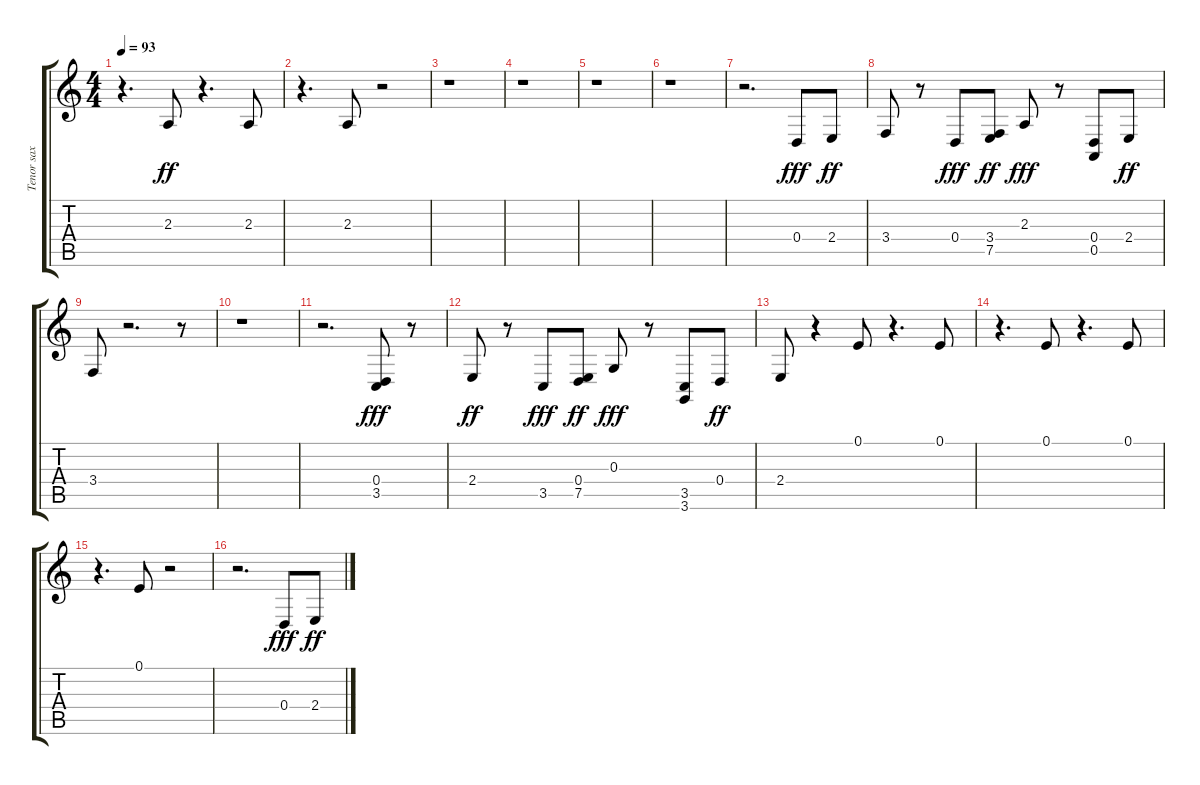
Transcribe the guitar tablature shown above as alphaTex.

\track ("Tenor sax" "Tenor sax") {instrument tenorsax}
\staff {score tabs}
\tuning (E4 B3 G3 D3 A2 E2) {hide}
\ts (4 4)
\tempo 93
\clef g2
\ks c
r.4{d dy ff} 2.3.8 r.4{d} 2.3.8 |
r.4{d} 2.3.8 r.2 |
r.1 |
r.1 |
r.1 |
r.1 |
r.2{d} 0.4.8{dy fff} 2.4.8{dy ff} |
3.4.8 r.8 0.4.8{dy fff} (3.4 7.5).8{dy ff} 2.3.8{dy fff} r.8 (0.4 0.5).8 2.4.8{dy ff} |
3.4.8 r.2{d} r.8 |
r.1 |
r.2{d} (0.4 3.5).8{dy fff} r.8 |
2.4.8{dy ff} r.8 3.5.8{dy fff} (0.4 7.5).8{dy ff} 0.3.8{dy fff} r.8 (3.5 3.6).8 0.4.8{dy ff} |
2.4.8 r.4 0.1.8 r.4{d} 0.1.8 |
r.4{d} 0.1.8 r.4{d} 0.1.8 |
r.4{d} 0.1.8 r.2 |
r.2{d} 0.4.8{dy fff} 2.4.8{dy ff}
